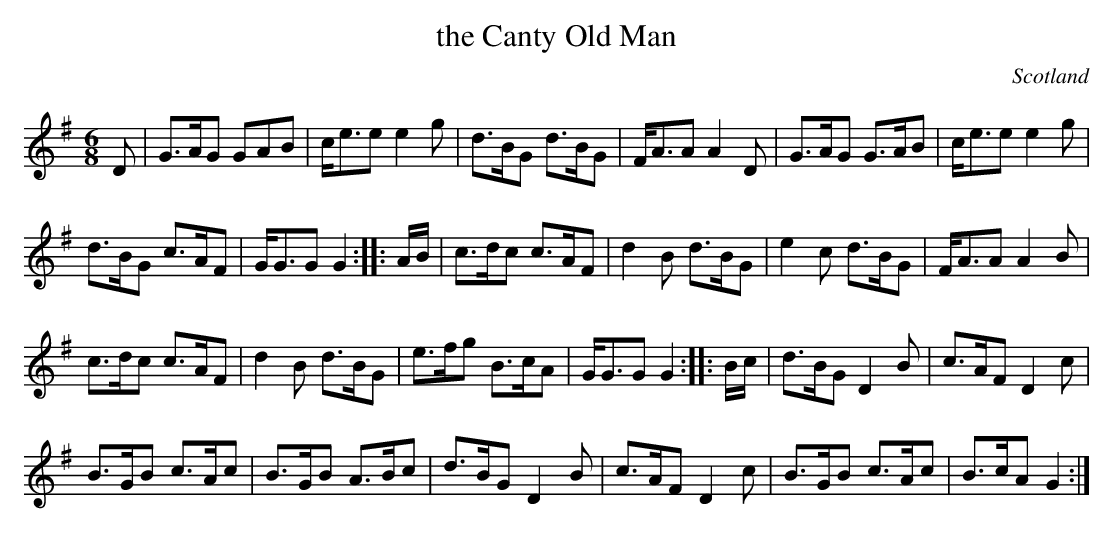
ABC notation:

X:1
T:the Canty Old Man
O:Scotland
M:6/8
K:G
D|\
G>AG GAB  | c<ee e2g | \
d>BG d>BG | F<AA A2D | \
G>AG G>AB | c<ee e2g |
d>BG c>AF | G<GG G2  :: \
A/B/ |\
c>dc c>AF | d2B d>BG | \
e2c d>BG  | F<AA A2B |
c>dc c>AF | d2B d>BG | \
e>fg B>cA | G<GG G2  :: \
B/c/ |\
d>BG D2B  | c>AF D2c  |
B>GB c>Ac | B>GB A>Bc |\
d>BG D2B  | c>AF D2c  | \
B>GB c>Ac | B>cA G2   :|
